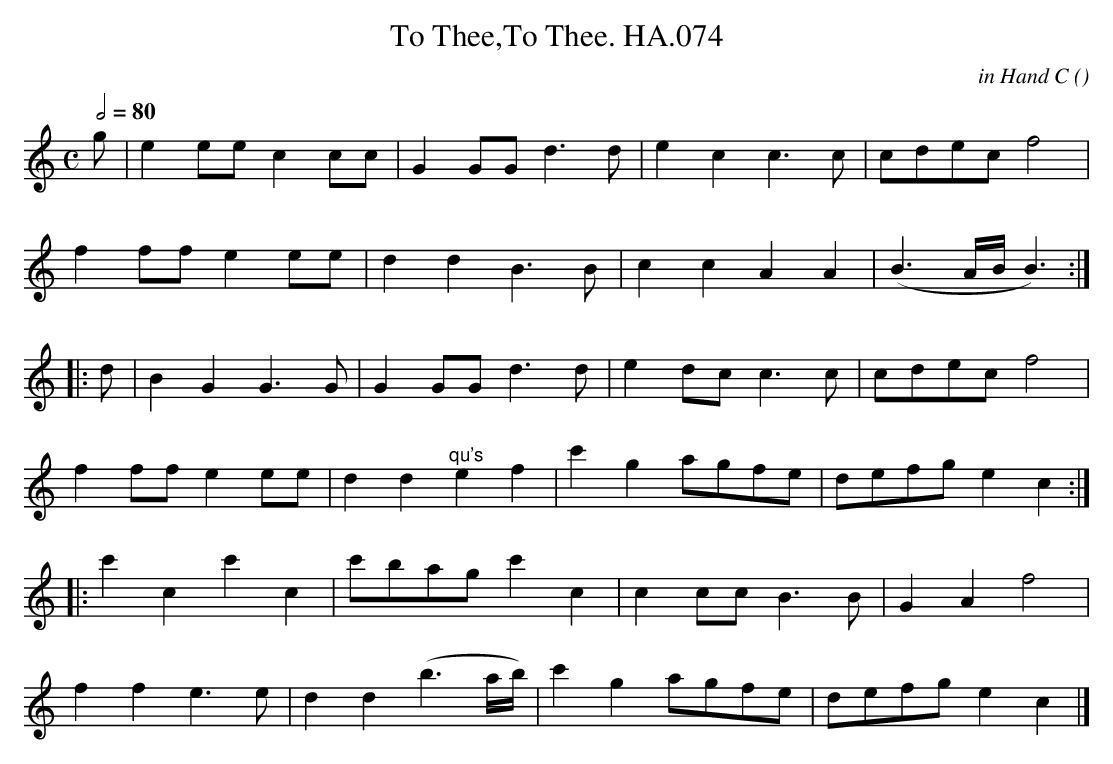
X:1
T:To Thee,To Thee. HA.074
M:C
L:1/4
Q:1/2=80
C:in Hand C
O:
K:C
g/|ee/e/ cc/c/|GG/G/ d>d|ec c>c|c/d/e/c/ f2|
ff/f/ ee/e/|dd B>B|cc AA|(B3/2A/4B/4B3/2):|
|:d/|BG G>G|GG/G/ d>d|ed/c/ c>c|c/d/e/c/ f2|
ff/f/ ee/e/|dd"^qu's"ef|c'g a/g/f/e/|d/e/f/g/ ec:|
|:c'c c'c|c'/b/a/g/ c'c|cc/c/ B>B|GAf2|
ff e>e|dd (b3/2a/4b/4)|c'g a/g/f/e/|d/e/f/g/ ec|]
